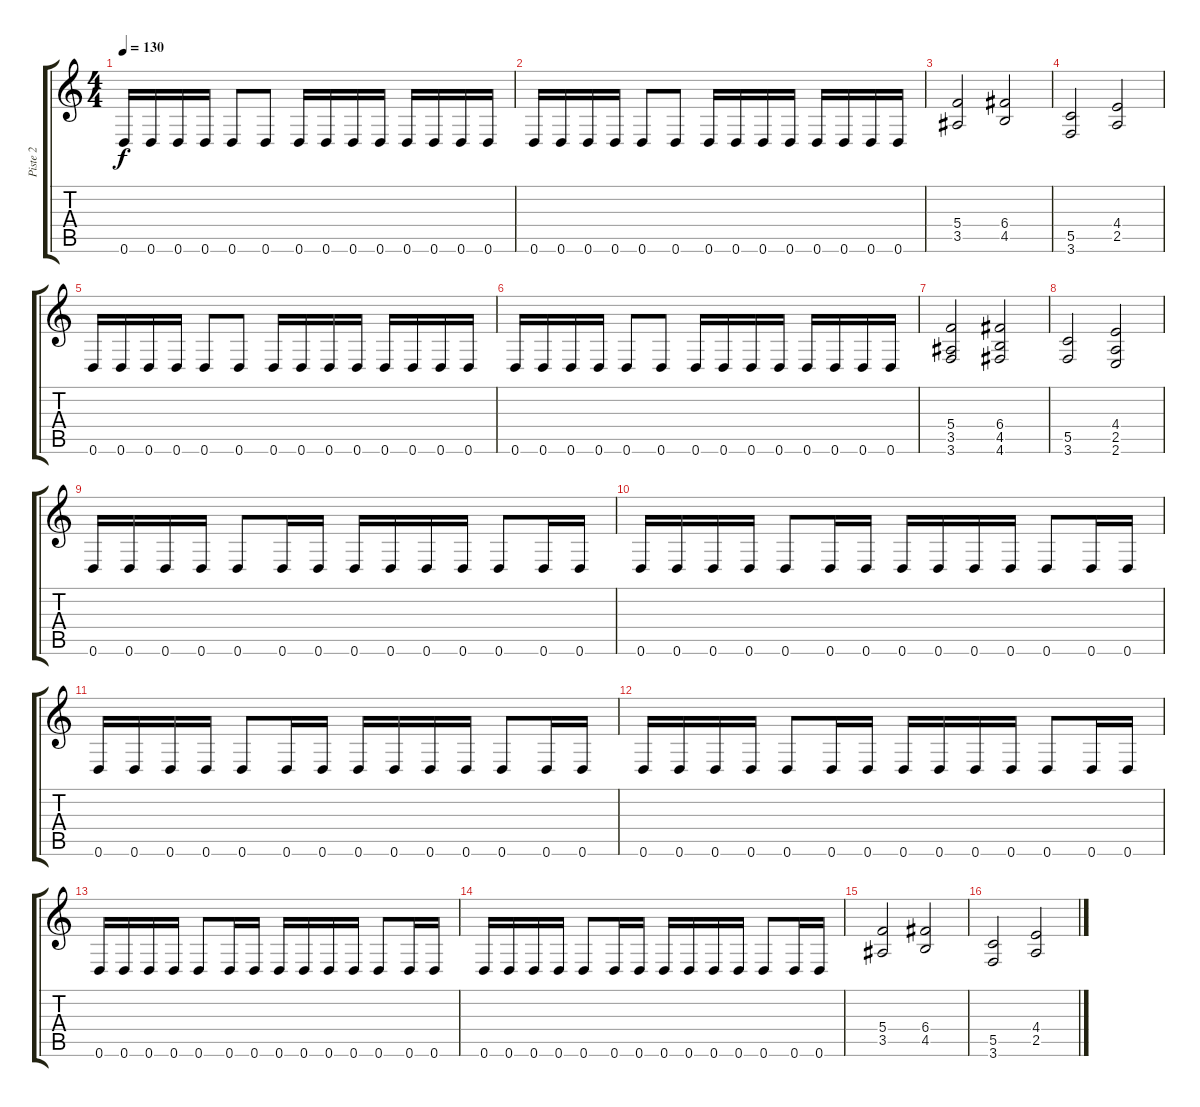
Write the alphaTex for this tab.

\track ("Piste 2" "Piste 2") {instrument distortionguitar}
\staff {score tabs}
\tuning (D4 A3 F3 C3 G2 D2) {hide}
\ts (4 4)
\tempo 130
\clef g2
\ks c
0.6.16{dy f} 0.6.16 0.6.16 0.6.16 0.6.8 0.6.8 0.6.16 0.6.16 0.6.16 0.6.16 0.6.16 0.6.16 0.6.16 0.6.16 |
0.6.16 0.6.16 0.6.16 0.6.16 0.6.8 0.6.8 0.6.16 0.6.16 0.6.16 0.6.16 0.6.16 0.6.16 0.6.16 0.6.16 |
(5.4 3.5).2 (6.4 4.5).2 |
(5.5 3.6).2 (4.4 2.5).2 |
0.6.16 0.6.16 0.6.16 0.6.16 0.6.8 0.6.8 0.6.16 0.6.16 0.6.16 0.6.16 0.6.16 0.6.16 0.6.16 0.6.16 |
0.6.16 0.6.16 0.6.16 0.6.16 0.6.8 0.6.8 0.6.16 0.6.16 0.6.16 0.6.16 0.6.16 0.6.16 0.6.16 0.6.16 |
(5.4 3.5 3.6).2 (6.4 4.5 4.6).2 |
(5.5 3.6).2 (4.4 2.5 2.6).2 |
0.6.16 0.6.16 0.6.16 0.6.16 0.6.8 0.6.16 0.6.16 0.6.16 0.6.16 0.6.16 0.6.16 0.6.8 0.6.16 0.6.16 |
0.6.16 0.6.16 0.6.16 0.6.16 0.6.8 0.6.16 0.6.16 0.6.16 0.6.16 0.6.16 0.6.16 0.6.8 0.6.16 0.6.16 |
0.6.16 0.6.16 0.6.16 0.6.16 0.6.8 0.6.16 0.6.16 0.6.16 0.6.16 0.6.16 0.6.16 0.6.8 0.6.16 0.6.16 |
0.6.16 0.6.16 0.6.16 0.6.16 0.6.8 0.6.16 0.6.16 0.6.16 0.6.16 0.6.16 0.6.16 0.6.8 0.6.16 0.6.16 |
0.6.16 0.6.16 0.6.16 0.6.16 0.6.8 0.6.16 0.6.16 0.6.16 0.6.16 0.6.16 0.6.16 0.6.8 0.6.16 0.6.16 |
0.6.16 0.6.16 0.6.16 0.6.16 0.6.8 0.6.16 0.6.16 0.6.16 0.6.16 0.6.16 0.6.16 0.6.8 0.6.16 0.6.16 |
(5.4 3.5).2 (6.4 4.5).2 |
(5.5 3.6).2 (4.4 2.5).2
